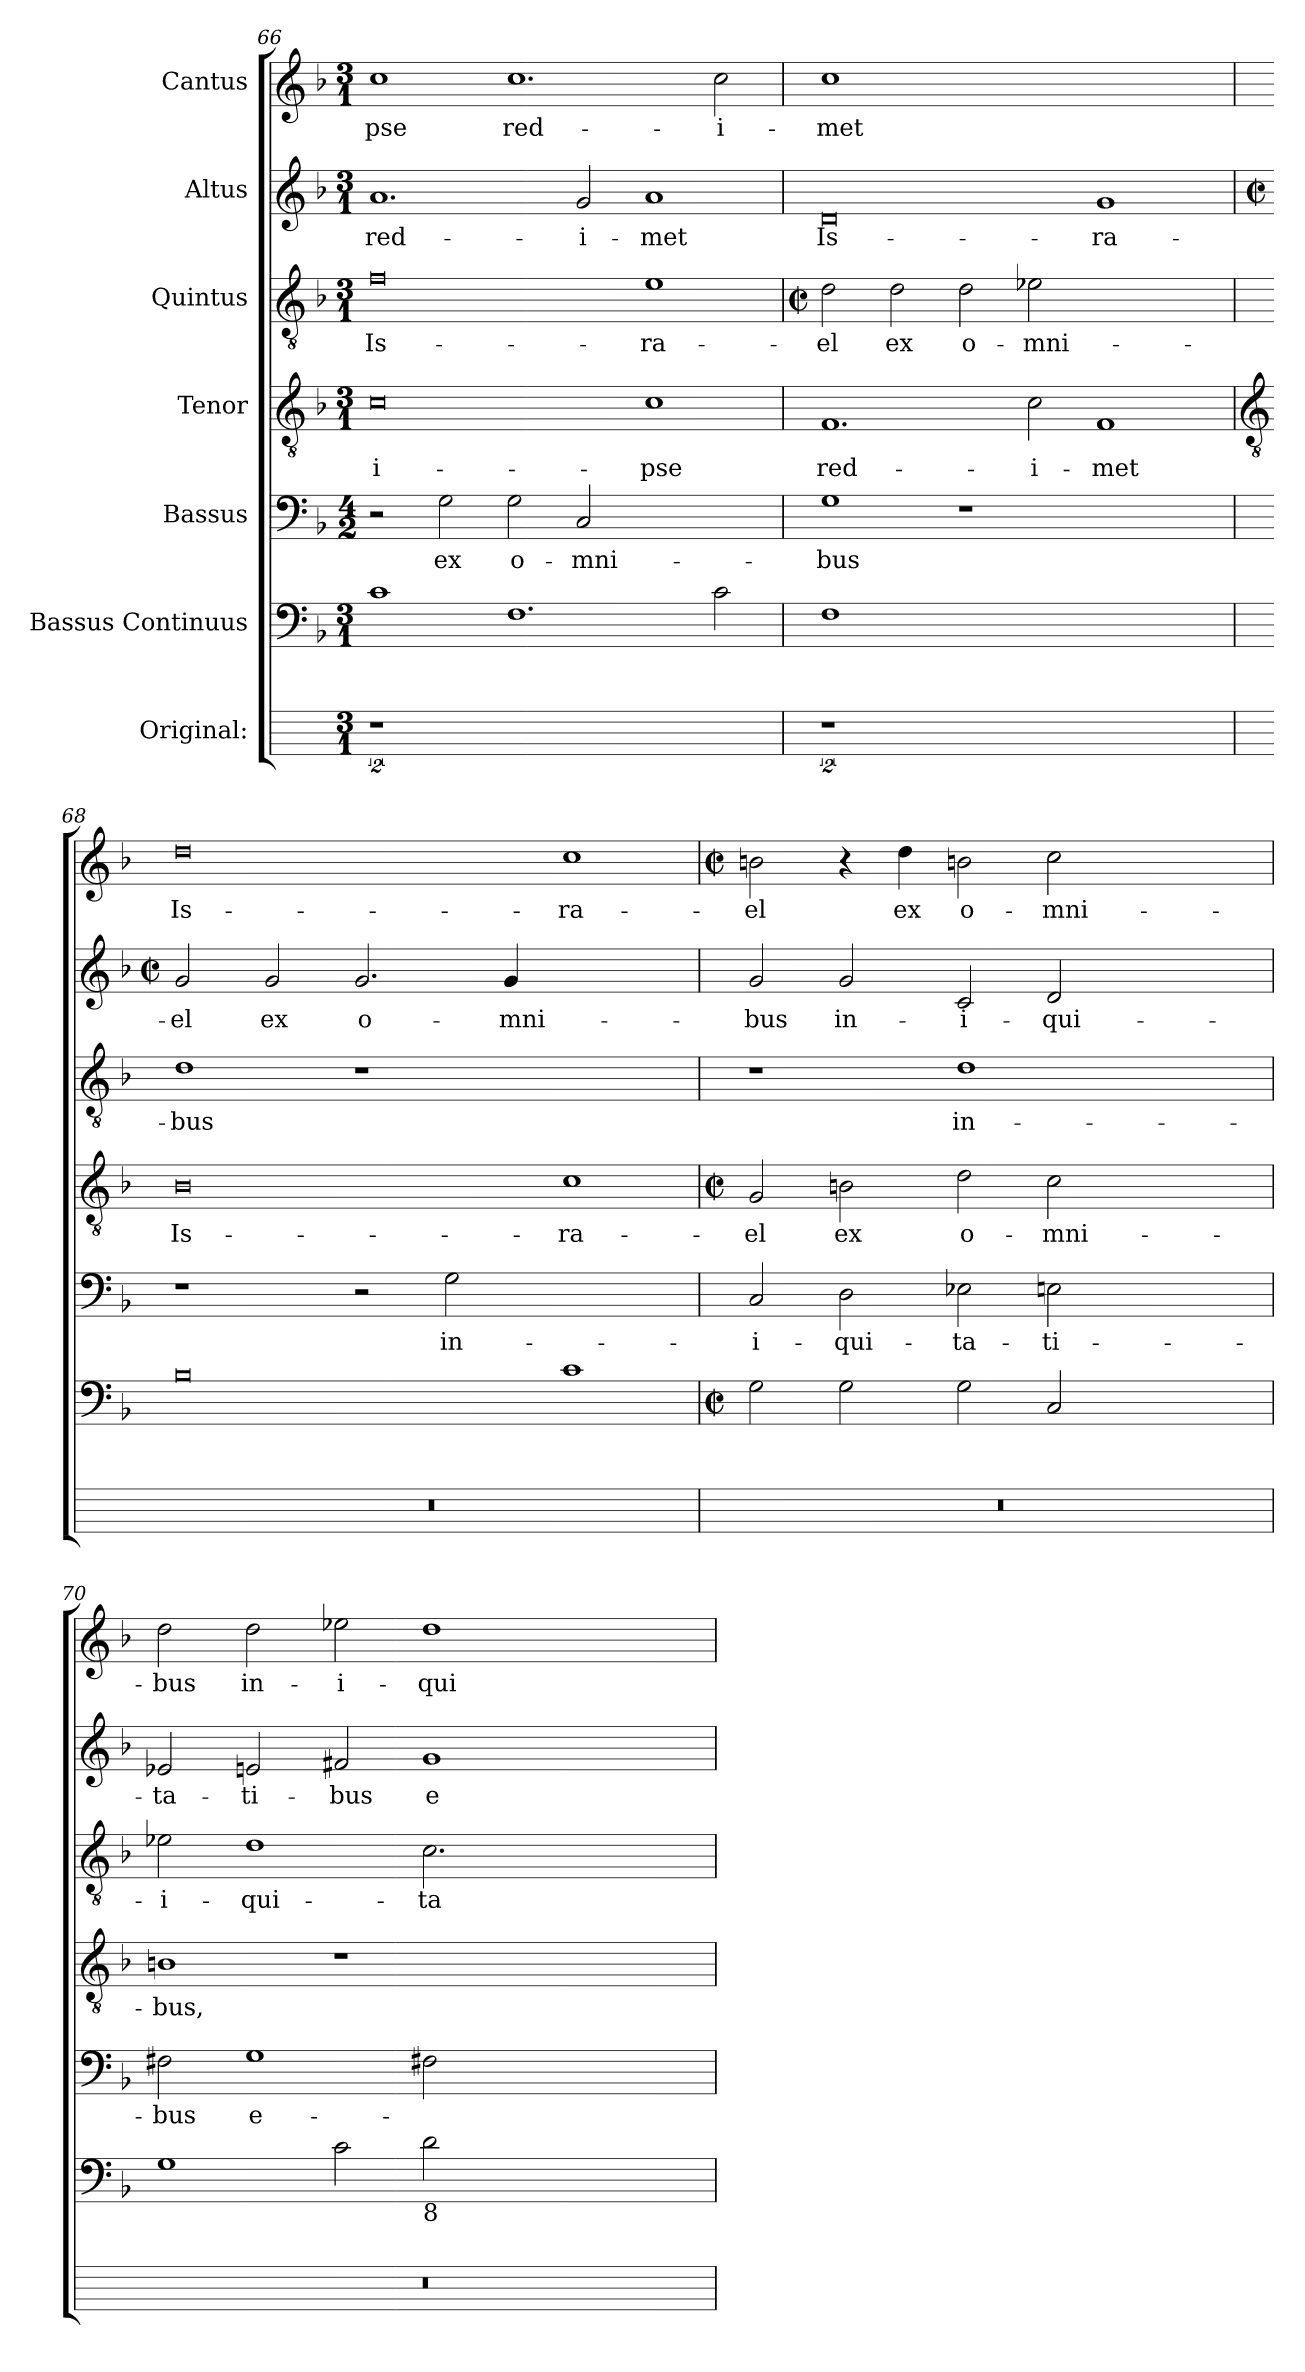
**kern	**kern	**kern	**text	**kern	**text	**kern	**text	**kern	**text	**kern	**text
*part7	*part6	*part5	*part5	*part4	*part4	*part3	*part3	*part2	*part2	*part1	*part1
*staff7	*staff6	*staff5	*staff5	*staff4	*staff4	*staff3	*staff3	*staff2	*staff2	*staff1	*staff1
*I"Original:	*I"Bassus Continuus	*I"Bassus	*	*I"Tenor	*	*I"Quintus	*	*I"Altus	*	*I"Cantus	*
!!LO:LB:g=z
*	*clefF4	*clefF4	*	*clefGv2	*	*clefGv2	*	*clefG2	*	*clefG2	*
*	*k[b-]	*k[b-]	*	*k[b-]	*	*k[b-]	*	*k[b-]	*	*k[b-]	*
*	*F:	*F:	*	*F:	*	*F:	*	*F:	*	*F:	*
*M3/1	*M3/1	*M4/2	*	*M3/1	*	*M3/1	*	*M3/1	*	*M3/1	*
=66A	=66A	=66A	=66A	=66A	=66A	=66A	=66A	=66A	=66A	=66A	=66A
!	!	!	!	!	!LO:LY:b	!	!LO:LY:b	!	!LO:LY:b	!	!LO:LY:b
2%5r	1c	2r	.	0c	i-	0f	Is-	1.a	red-	1cc	-pse
!	!	!	!LO:LY:b	!	!	!	!	!	!	!	!
.	.	2G	ex	.	.	.	.	.	.	.	.
!	!	!	!LO:LY:b	!	!	!	!	!	!	!	!LO:LY:b
.	1.F	2G	o-	.	.	.	.	.	.	1.cc	red-
!	!	!	!LO:LY:b	!	!	!	!	!	!LO:LY:b	!	!
.	.	2C	-mni-	.	.	.	.	2g	-i-	.	.
!	!	!	!	!	!LO:LY:b	!	!LO:LY:b	!	!LO:LY:b	!	!
.	.	1ryy	.	1c	-pse	1e	-ra-	1a	-met	.	.
!	!	!	!	!	!	!	!	!	!	!	!LO:LY:b
2ryy	2c	.	.	.	.	.	.	.	.	2cc	-i-
!!LO:LB:g=z
=67A	=67A	=67A	=67A	=67A	=67A	=67A	=67A	=67A	=67A	=67A	=67A
*	*	*	*	*	*	*M4/2	*	*	*	*	*
*	*	*	*	*	*	*met(c|)	*	*	*	*	*
!	!	!	!LO:LY:b	!	!LO:LY:b	!	!LO:LY:b	!	!LO:LY:b	!	!LO:LY:b
2%5r	1F	1G	-bus	1.F	red-	2d	-el	0d	Is-	1cc	-met
!	!	!	!	!	!	!	!LO:LY:b	!	!	!	!
.	.	.	.	.	.	2d	ex	.	.	.	.
!	!	!	!	!	!	!	!LO:LY:b	!	!	!	!
.	0ryy	1r	.	.	.	2d	o-	.	.	0ryy	.
!	!	!	!	!	!LO:LY:b	!	!LO:LY:b	!	!	!	!
.	.	.	.	2c	-i-	2e-X	-mni-	.	.	.	.
!	!	!	!	!	!LO:LY:b	!	!	!	!LO:LY:b	!	!
.	.	1ryy	.	1F	-met	1ryy	.	1g	-ra-	.	.
2ryy	.	.	.	.	.	.	.	.	.	.	.
!!LO:LB:g=z
=68	=68	=68	=68	=68	=68	=68	=68	=68	=68	=68	=68
*	*	*	*	*clefGv2	*	*	*	*	*	*	*
*	*	*	*	*	*	*	*	*M4/2	*	*	*
*	*	*	*	*	*	*	*	*met(c|)	*	*	*
!	!	!	!	!	!LO:LY:b	!	!LO:LY:b	!	!LO:LY:b	!	!LO:LY:b
0.r	0B-	1r	.	0B-	Is-	1d	-bus	2g	-el	0dd	Is-
!	!	!	!	!	!	!	!	!	!LO:LY:b	!	!
.	.	.	.	.	.	.	.	2g	ex	.	.
!	!	!	!	!	!	!	!	!	!LO:LY:b	!	!
.	.	2r	.	.	.	1r	.	2.g	o-	.	.
!	!	!	!LO:LY:b	!	!	!	!	!	!	!	!
.	.	2G	in-	.	.	.	.	.	.	.	.
!	!	!	!	!	!	!	!	!	!LO:LY:b	!	!
.	.	.	.	.	.	.	.	4g	-mni-	.	.
!	!	!	!	!	!LO:LY:b	!	!	!	!	!	!LO:LY:b
.	1c	1ryy	.	1c	-ra-	1ryy	.	1ryy	.	1cc	-ra-
=69	=69	=69	=69	=69	=69	=69	=69	=69	=69	=69	=69
*	*M4/2	*	*	*M4/2	*	*	*	*	*	*M4/2	*
*	*met(c|)	*	*	*met(c|)	*	*	*	*	*	*met(c|)	*
!	!	!	!LO:LY:b	!	!LO:LY:b	!	!	!	!LO:LY:b	!	!LO:LY:b
0.r	2G	2C	-i-	2G	-el	1r	.	2g	-bus	2bn	-el
!	!	!	!LO:LY:b	!	!LO:LY:b	!	!	!	!LO:LY:b	!	!
.	2G	2D	-qui-	2Bn	ex	.	.	2g	in-	4r	.
!	!	!	!	!	!	!	!	!	!	!	!LO:LY:b
.	.	.	.	.	.	.	.	.	.	4dd	ex
!	!	!	!LO:LY:b	!	!LO:LY:b	!	!LO:LY:b	!	!LO:LY:b	!	!LO:LY:b
.	2G	2E-X	-ta-	2d	o-	1d	in-	2c	-i-	2bn	o-
!	!	!	!LO:LY:b	!	!LO:LY:b	!	!	!	!LO:LY:b	!	!LO:LY:b
.	2C	2En	-ti-	2c	-mni-	.	.	2d	-qui-	2cc	-mni-
.	1ryy	1ryy	.	1ryy	.	1ryy	.	1ryy	.	1ryy	.
=70	=70	=70	=70	=70	=70	=70	=70	=70	=70	=70	=70
!	!	!	!LO:LY:b	!	!LO:LY:b	!	!LO:LY:b	!	!LO:LY:b	!	!LO:LY:b
0.r	1G	2F#X	-bus	1Bn	-bus,	2e-X	-i-	2e-X	-ta-	2dd	-bus
!	!	!	!LO:LY:b	!	!	!	!LO:LY:b	!	!LO:LY:b	!	!LO:LY:b
.	.	1G	e-	.	.	1d	-qui-	2en	-ti-	2dd	in-
!	!	!	!	!	!	!	!	!	!LO:LY:b	!	!LO:LY:b
.	2c	.	.	1r	.	.	.	2f#X	-bus	2ee-X	-i-
!	!LO:TX:b:t=8	!	!	!	!	!	!	!	!	!	!
!	!	!	!	!	!	!	!LO:LY:b	!	!LO:LY:b	!	!LO:LY:b
.	2d	2F#X	.	.	.	2.c	-ta-	1g	e-	1dd	-qui-
.	1ryy	1ryy	.	1ryy	.	.	.	.	.	.	.
.	.	.	.	.	.	2.ryy	.	.	.	.	.
.	.	.	.	.	.	.	.	2ryy	.	2ryy	.
=	=	=	=	=	=	=	=	=	=	=	=
*-	*-	*-	*-	*-	*-	*-	*-	*-	*-	*-	*-
